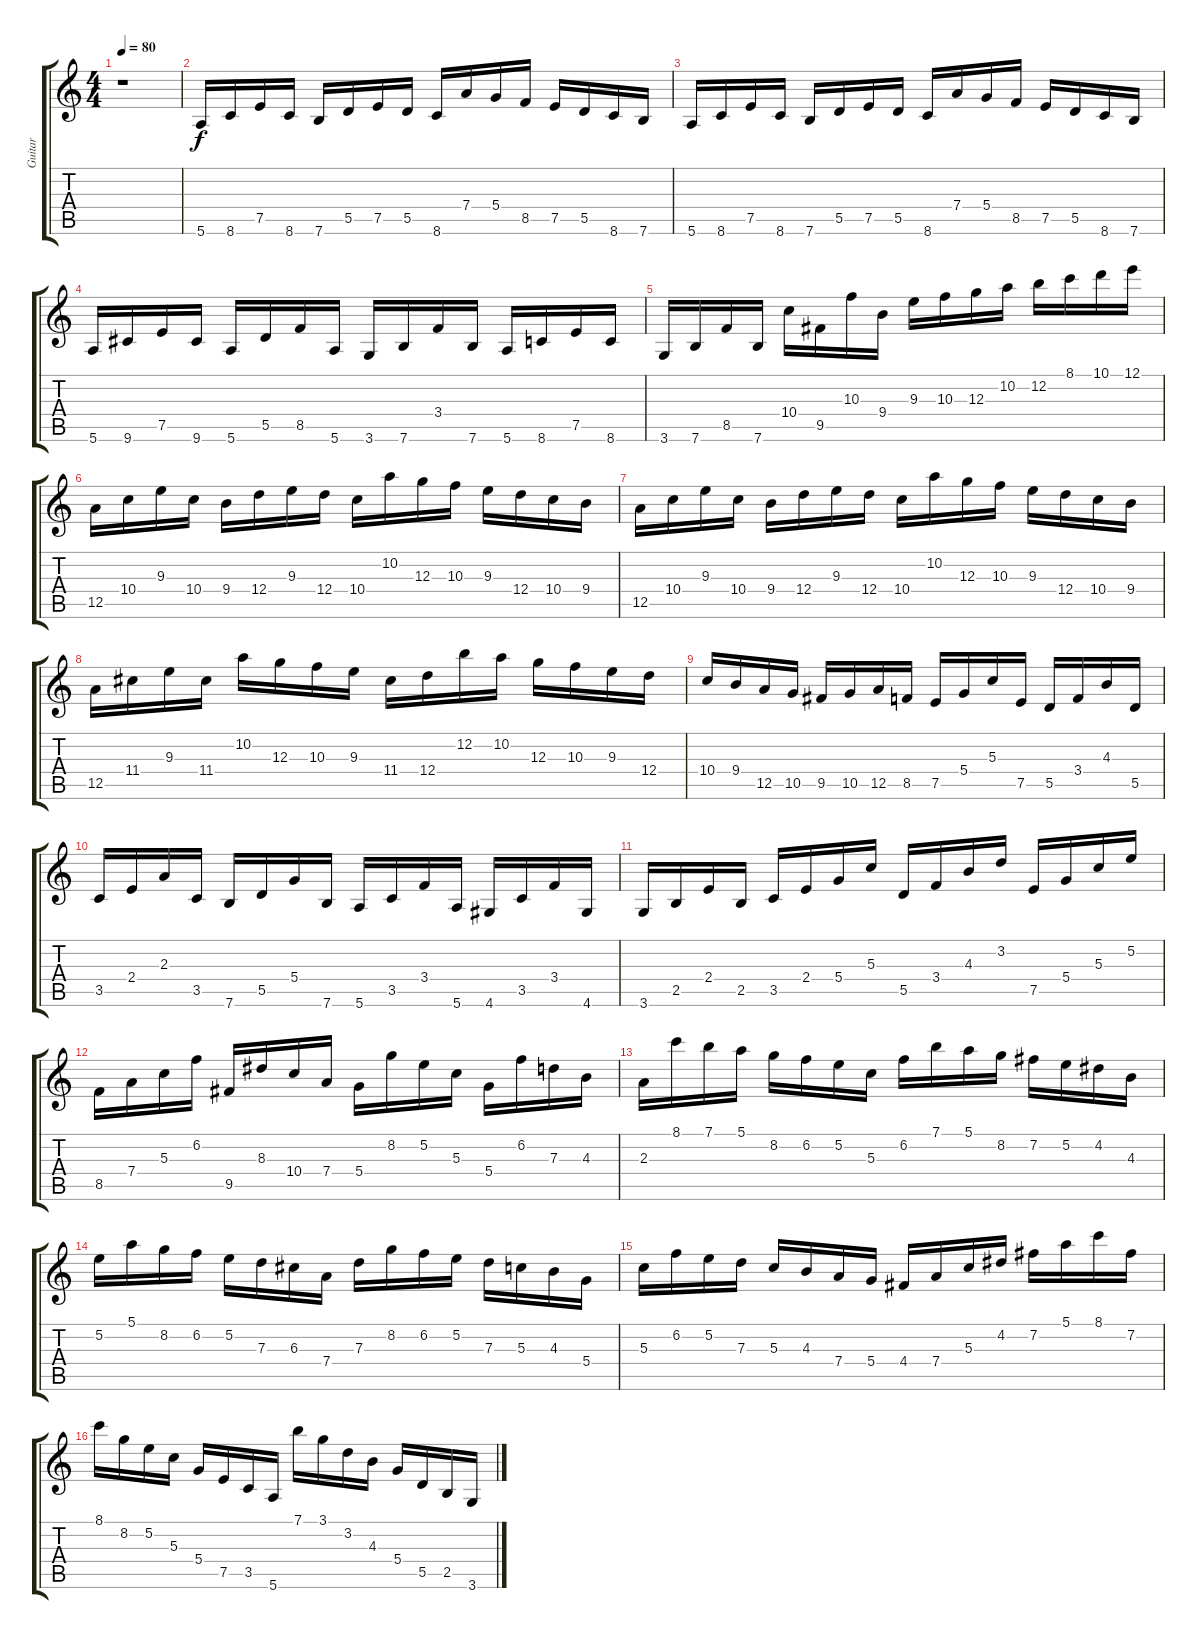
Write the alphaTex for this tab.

\track ("Guitar" "Guitar") {instrument distortionguitar}
\staff {score tabs}
\tuning (E4 B3 G3 D3 A2 E2) {hide}
\ts (4 4)
\tempo 80
\clef g2
\ks c
r.1{dy f instrument distortionguitar} |
5.6.16 8.6.16 7.5.16 8.6.16 7.6.16 5.5.16 7.5.16 5.5.16 8.6.16 7.4.16 5.4.16 8.5.16 7.5.16 5.5.16 8.6.16 7.6.16 |
5.6.16 8.6.16 7.5.16 8.6.16 7.6.16 5.5.16 7.5.16 5.5.16 8.6.16 7.4.16 5.4.16 8.5.16 7.5.16 5.5.16 8.6.16 7.6.16 |
5.6.16 9.6.16 7.5.16 9.6.16 5.6.16 5.5.16 8.5.16 5.6.16 3.6.16 7.6.16 3.4.16 7.6.16 5.6.16 8.6.16 7.5.16 8.6.16 |
3.6.16 7.6.16 8.5.16 7.6.16 10.4.16 9.5.16 10.3.16 9.4.16 9.3.16 10.3.16 12.3.16 10.2.16 12.2.16 8.1.16 10.1.16 12.1.16 |
12.5.16 10.4.16 9.3.16 10.4.16 9.4.16 12.4.16 9.3.16 12.4.16 10.4.16 10.2.16 12.3.16 10.3.16 9.3.16 12.4.16 10.4.16 9.4.16 |
12.5.16 10.4.16 9.3.16 10.4.16 9.4.16 12.4.16 9.3.16 12.4.16 10.4.16 10.2.16 12.3.16 10.3.16 9.3.16 12.4.16 10.4.16 9.4.16 |
12.5.16 11.4.16 9.3.16 11.4.16 10.2.16 12.3.16 10.3.16 9.3.16 11.4.16 12.4.16 12.2.16 10.2.16 12.3.16 10.3.16 9.3.16 12.4.16 |
10.4.16 9.4.16 12.5.16 10.5.16 9.5.16 10.5.16 12.5.16 8.5.16 7.5.16 5.4.16 5.3.16 7.5.16 5.5.16 3.4.16 4.3.16 5.5.16 |
3.5.16 2.4.16 2.3.16 3.5.16 7.6.16 5.5.16 5.4.16 7.6.16 5.6.16 3.5.16 3.4.16 5.6.16 4.6.16 3.5.16 3.4.16 4.6.16 |
3.6.16 2.5.16 2.4.16 2.5.16 3.5.16 2.4.16 5.4.16 5.3.16 5.5.16 3.4.16 4.3.16 3.2.16 7.5.16 5.4.16 5.3.16 5.2.16 |
8.5.16 7.4.16 5.3.16 6.2.16 9.5.16 8.3.16 10.4.16 7.4.16 5.4.16 8.2.16 5.2.16 5.3.16 5.4.16 6.2.16 7.3.16 4.3.16 |
2.3.16 8.1.16 7.1.16 5.1.16 8.2.16 6.2.16 5.2.16 5.3.16 6.2.16 7.1.16 5.1.16 8.2.16 7.2.16 5.2.16 4.2.16 4.3.16 |
5.2.16 5.1.16 8.2.16 6.2.16 5.2.16 7.3.16 6.3.16 7.4.16 7.3.16 8.2.16 6.2.16 5.2.16 7.3.16 5.3.16 4.3.16 5.4.16 |
5.3.16 6.2.16 5.2.16 7.3.16 5.3.16 4.3.16 7.4.16 5.4.16 4.4.16 7.4.16 5.3.16 4.2.16 7.2.16 5.1.16 8.1.16 7.2.16 |
8.1.16 8.2.16 5.2.16 5.3.16 5.4.16 7.5.16 3.5.16 5.6.16 7.1.16 3.1.16 3.2.16 4.3.16 5.4.16 5.5.16 2.5.16 3.6.16
